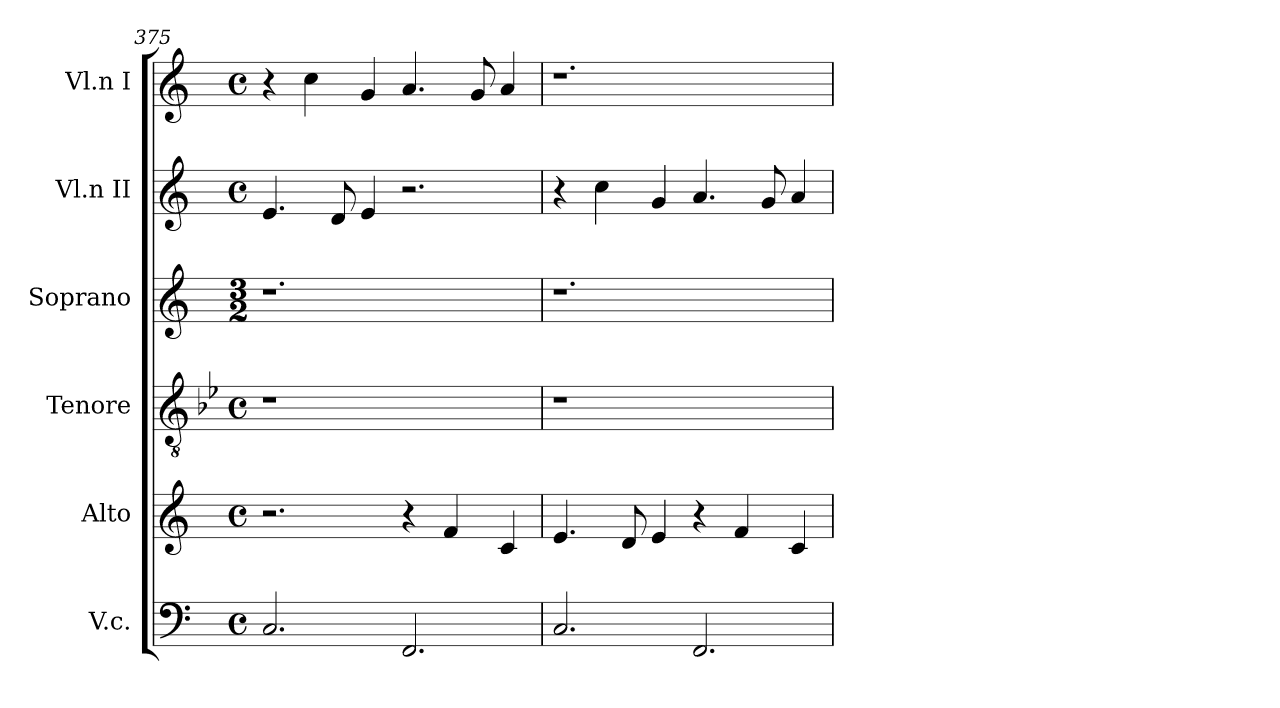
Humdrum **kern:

**kern	**kern	**kern	**kern	**kern	**kern
*part6	*part5	*part4	*part3	*part2	*part1
*staff6	*staff5	*staff4	*staff3	*staff2	*staff1
*I"V.c.	*I"Alto	*I"Tenore	*I"Soprano	*I"Vl.n II	*I"Vl.n I
*I'V.c.	*I'Alto	*I'Tenore	*I'Soprano	*I'Vl.n II	*I'Vl.n I
*clefF4	*clefG2	*clefGv2	*clefG2	*clefG2	*clefG2
*k[]	*k[]	*k[b-e-]	*k[]	*k[]	*k[]
*C:	*C:	*B-:	*C:	*C:	*C:
*M4/4	*M4/4	*M4/4	*M3/2	*M4/4	*M4/4
*met(c)	*met(c)	*met(c)	*	*met(c)	*met(c)
=375	=375	=375	=375	=375	=375
2.C/	2.r	1r	1.r	4.e/	4r
.	.	.	.	.	4cc\
.	.	.	.	8d/	.
.	.	.	.	4e/	4g/
2.FF/	4r	.	.	2.r	4.a/
.	4f/	2ryy	.	.	.
.	.	.	.	.	8g/
.	4c/	.	.	.	4a/
=376	=376	=376	=376	=376	=376
2.C/	4.e/	1r	1.r	4r	1.r
.	.	.	.	4cc\	.
.	8d/	.	.	.	.
.	4e/	.	.	4g/	.
2.FF/	4r	.	.	4.a/	.
.	4f/	2ryy	.	.	.
.	.	.	.	8g/	.
.	4c/	.	.	4a/	.
=	=	=	=	=	=
*-	*-	*-	*-	*-	*-
